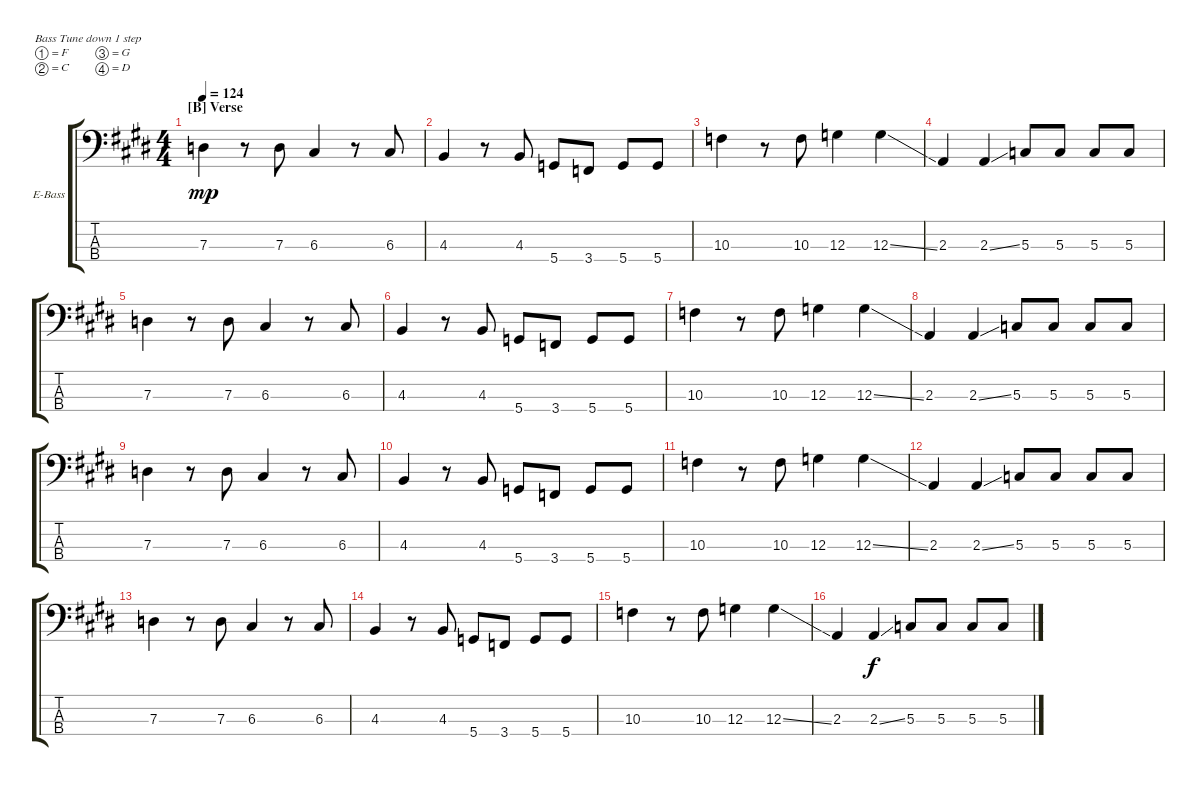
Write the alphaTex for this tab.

\defaultSystemsLayout 4
\bracketExtendMode groupsimilarinstruments
\firstSystemTrackNameOrientation horizontal
\otherSystemsTrackNameOrientation horizontal
\track ("Electric Bass" "E-Bass") {instrument electricbassfinger}
\staff {score tabs}
\tuning (F2 C2 G1 D1)
\ts (4 4)
\section ("B" "Verse")
\tempo 124
\clef f4
\scale
1.07818
\ks e
7.3.4{dy mp} r.8 7.3.8 6.3.4 r.8 6.3.8 |
\scale
0.921816 4.3.4 r.8 4.3.8 5.4.8 3.4.8 5.4.8 5.4.8 |
\scale
1.07818 10.3.4 r.8 10.3.8 12.3.4 12.3{ss}.4 |
\scale
0.921816 2.3.4 2.3{ss}.4 5.3.8 5.3.8 5.3.8 5.3.8 |
\scale
1.07818 7.3.4 r.8 7.3.8 6.3.4 r.8 6.3.8 |
\scale
0.921816 4.3.4 r.8 4.3.8 5.4.8 3.4.8 5.4.8 5.4.8 |
\scale
1.07818 10.3.4 r.8 10.3.8 12.3.4 12.3{ss}.4 |
\scale
0.921816 2.3.4 2.3{ss}.4 5.3.8 5.3.8 5.3.8 5.3.8 |
\scale
1.07818 7.3.4 r.8 7.3.8 6.3.4 r.8 6.3.8 |
\scale
0.921816 4.3.4 r.8 4.3.8 5.4.8 3.4.8 5.4.8 5.4.8 |
\scale
1.07818 10.3.4 r.8 10.3.8 12.3.4 12.3{ss}.4 |
\scale
0.921816 2.3.4 2.3{ss}.4 5.3.8 5.3.8 5.3.8 5.3.8 |
\scale
1.07818 7.3.4 r.8 7.3.8 6.3.4 r.8 6.3.8 |
\scale
0.921816 4.3.4 r.8 4.3.8 5.4.8 3.4.8 5.4.8 5.4.8 |
\scale
1.07818 10.3.4 r.8 10.3.8 12.3.4 12.3{ss}.4 |
\scale
0.921816 2.3.4 2.3{ss}.4{dy f} 5.3.8 5.3.8 5.3.8 5.3.8
